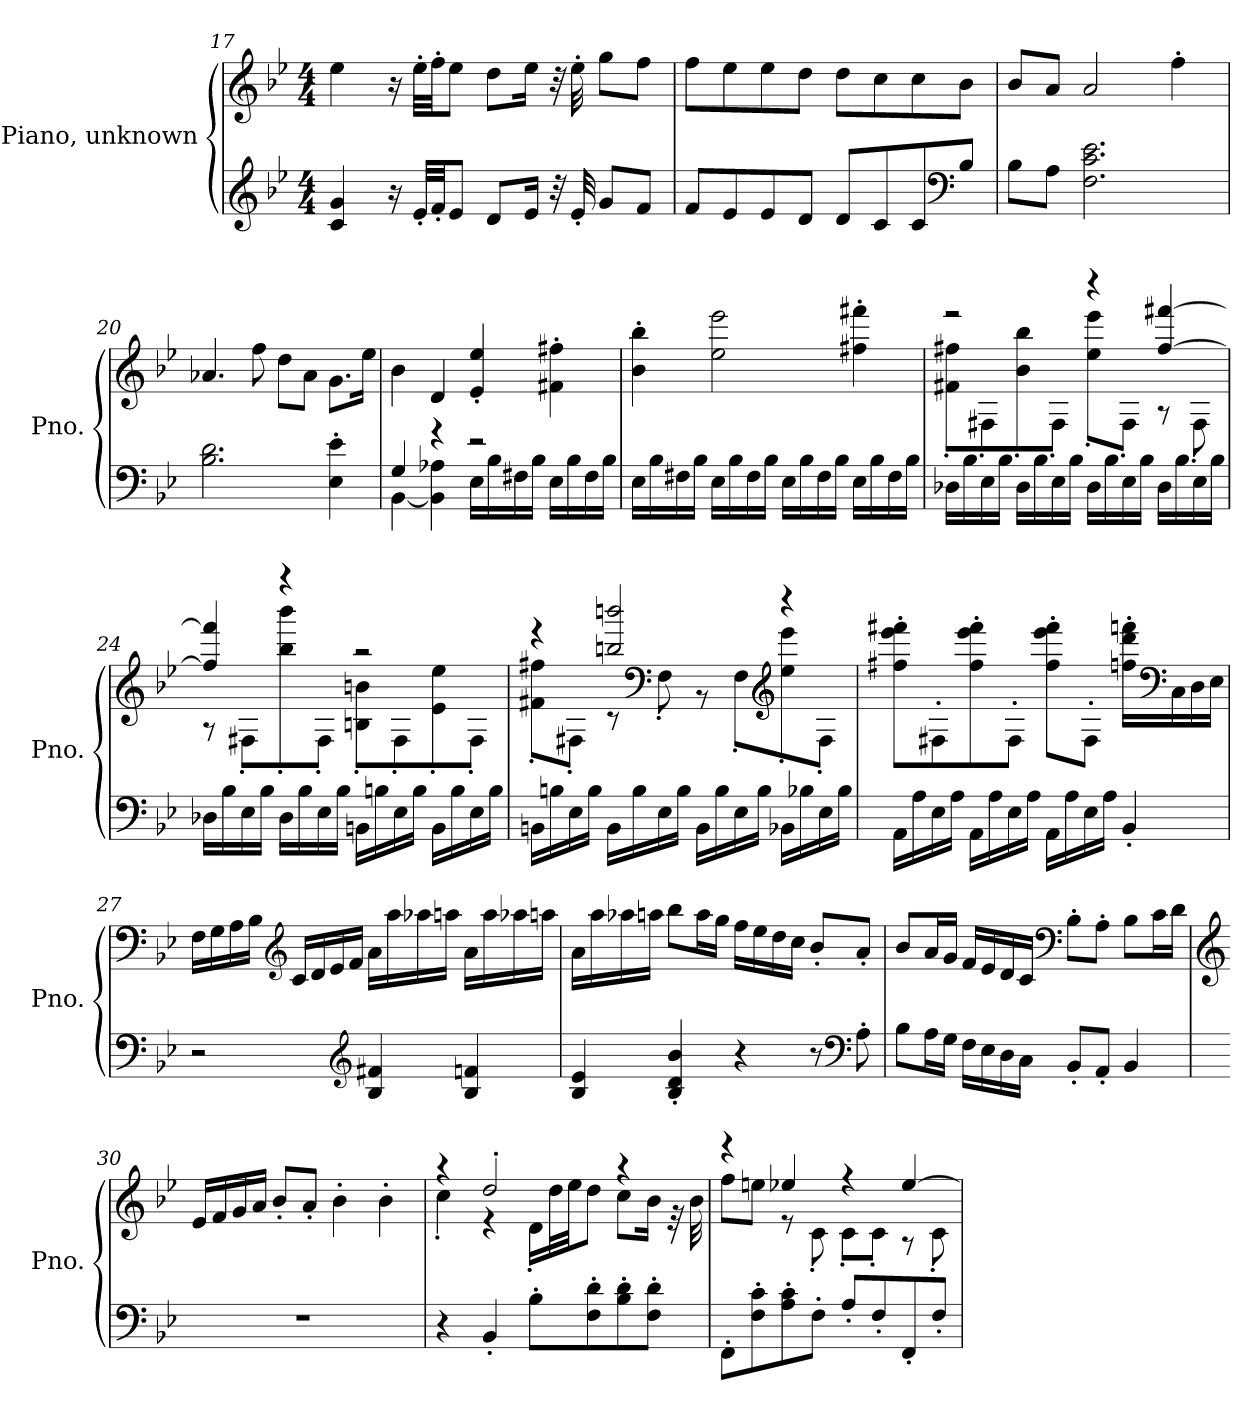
**kern	**kern
*part1	*part1
*staff2	*staff1
*I"Piano, unknown	*
*I'Pno.	*
*clefG2	*clefG2
*k[b-e-]	*k[b-e-]
*M4/4	*M4/4
=17	=17
4c/ 4g/	4ee-\
16r	16r
32e-'/LLL	32ee-'\LLL
32f'/JJ	32ff'\JJ
8e-/J	8ee-\J
8d/L	8dd\L
16e-/Jk	16ee-\Jk
32r	32r
32e-'/	32ee-'\
8g/L	8gg\L
8f/J	8ff\J
=18	=18
8f/L	8ff\L
8e-/	8ee-\
8e-/	8ee-\
8d/J	8dd\J
8d/L	8dd\L
8c/	8cc\
8c/	8cc\
*clefF4	*
8B-/J	8b-\J
=19	=19
8B-\L	8b-/L
8A\J	8a/J
2.F\ 2.c\ 2.e-\	2a/
.	4ff'\
!!LO:LB:g=z
=20	=20
2.B-\ 2.d\	4.a-X/
.	8ff\
.	8dd\L
.	8a-\J
4E-\' 4e-\'	8.g\L
.	16ee-\Jk
=21	=21
*^	*
4G/	[4BB-\	4b-\
4r	4BB-\] 4A-X\	4d/
2r	16E-\LL	4e-/' 4ee-/'
.	16B-\	.
.	16F#X\	.
.	16B-\JJ	.
.	16E-\LL	4f#X\' 4ff#X\'
.	16B-\	.
.	16F#\	.
.	16B-\JJ	.
*v	*v	*
=22	=22
16E-\LL	4b-\' 4bb-\'
16B-\	.
16F#X\	.
16B-\JJ	.
16E-\LL	2ee-\ 2eee-\
16B-\	.
16F#\	.
16B-\JJ	.
16E-\LL	.
16B-\	.
16F#\	.
16B-\JJ	.
16E-\LL	4ff#X\' 4fff#X\'
16B-\	.
16F#\	.
16B-\JJ	.
!!LO:LB:g=z
=23	=23
*	*^
16D-X\LL	2r	8f#X\' 8ff#X\'L
16B-\	.	.
16E-\	.	8F#X'\
16B-\JJ	.	.
16D-\LL	.	8b-\' 8bb-\'
16B-\	.	.
16E-\	.	8F#'\J
16B-\JJ	.	.
16D-\LL	4r	8ee-\' 8eee-\'L
16B-\	.	.
16E-\	.	8F#'\J
16B-\JJ	.	.
16D-\LL	[4ff#/ [4fff#X/	8r
16B-\	.	.
16E-\	.	8F#'\
16B-\JJ	.	.
=24	=24	=24
16D-X\LL	4ff#/] 4fff#/]	8r
16B-\	.	.
16E-\	.	8F#X'\L
16B-\JJ	.	.
16D-\LL	4r	8bb-\' 8bbb-\'
16B-\	.	.
16E-\	.	8F#'\J
16B-\JJ	.	.
16BBn\LL	2r	8Bn\' 8bn\'L
16Bn\	.	.
16E-\	.	8F#'\
16B\JJ	.	.
16BB\LL	.	8e-\' 8ee-\'
16B\	.	.
16E-\	.	8F#'\J
16B\JJ	.	.
!!LO:PB:g=z	!!
=25	=25	=25
16BBn\LL	4r	8f#X\' 8ff#X\'L
16Bn\	.	.
16E-\	.	8F#X'\J
16B\JJ	.	.
16BB\LL	2bbn/ 2bbbn/	8r
16B\	.	.
*	*clefF4	*
16E-\	.	8F#'\
16B\JJ	.	.
16BB\LL	.	8r
16B\	.	.
16E-\	.	8F#'\L
16B\JJ	.	.
*	*clefG2	*
16BB-X\LL	4r	8ee-\' 8eee-\'
16B-X\	.	.
16E-\	.	8F#'\J
16B-\JJ	.	.
*	*v	*v
=26	=26
16AA\LL	8ff#X\' 8eee-\' 8fff#X\'L
16A\	.
16E-\	8F#X'\
16A\JJ	.
16AA\LL	8ff#\' 8eee-\' 8fff#\'
16A\	.
16E-\	8F#'\J
16A\JJ	.
16AA\LL	8ff#\' 8eee-\' 8fff#\'L
16A\	.
16E-\	8F#'\J
16A\JJ	.
4BB-'/	16ffn\' 16ddd\' 16fffn\'LL
*	*clefF4
.	16C\
.	16D\
.	16E-\JJ
!!LO:LB:g=z
=27	=27
2r	16F\LL
.	16G\
.	16A\
.	16B-\JJ
*	*clefG2
.	16c/LL
.	16d/
.	16e-/
.	16f/JJ
*clefG2	*
4B-/ 4f#X/	16a\LL
.	16aa\
.	16aa-X\
.	16aan\JJ
4B-/ 4fn/	16a\LL
.	16aa\
.	16aa-X\
.	16aan\JJ
=28	=28
4B-/ 4e-/	16a\LL
.	16aa\
.	16aa-X\
.	16aan\JJ
4B-/' 4d/' 4b-/'	8bb-\L
.	16aa\L
.	16gg\JJ
4r	16ff\LL
.	16ee-\
.	16dd\
.	16cc\JJ
8r	8b-'/L
*clefF4	*
8A'\	8a'/J
!!LO:LB:g=z
=29	=29
8B-\L	8b-/L
16A\L	16a/L
16G\JJ	16g/JJ
16F\LL	16f/LL
16E-\	16e-/
16D\	16d/
16C\JJ	16c/JJ
*	*clefF4
8BB-'/L	8B-'\L
8AA'/J	8A'\J
4BB-/	8B-\L
.	16c\L
.	16d\JJ
=30	=30
*	*clefG2
1r	16e-/LL
.	16f/
.	16g/
.	16a/JJ
.	8b-'/L
.	8a'/J
.	4b-'\
.	4b-'\
=31	=31
*	*^
4r	4r	4cc'\
4BB-'/	2dd'/	4r
8B-'\L	.	16d'\LL
.	.	32dd\L
.	.	32ee-\JJ
8F\' 8d\'	.	8dd\J
8B-\' 8d\'	4r	8cc\L
8F\' 8d\'J	.	16b-\Jk
.	.	32r
.	.	32b-\
!!LO:LB:g=z	!!
=32	=32	=32
8FF'\L	4r	8ff\L
8F\' 8c\'	.	8een\J
8A\' 8c\'	4ee-X/	8r
8F'\J	.	8c'\
8A'/L	4r	8c'\L
8F'/	.	8c'\J
8FF'/	[4ee-/	8r
8F'/J	.	8c'\
*	*v	*v
=	=
*-	*-
